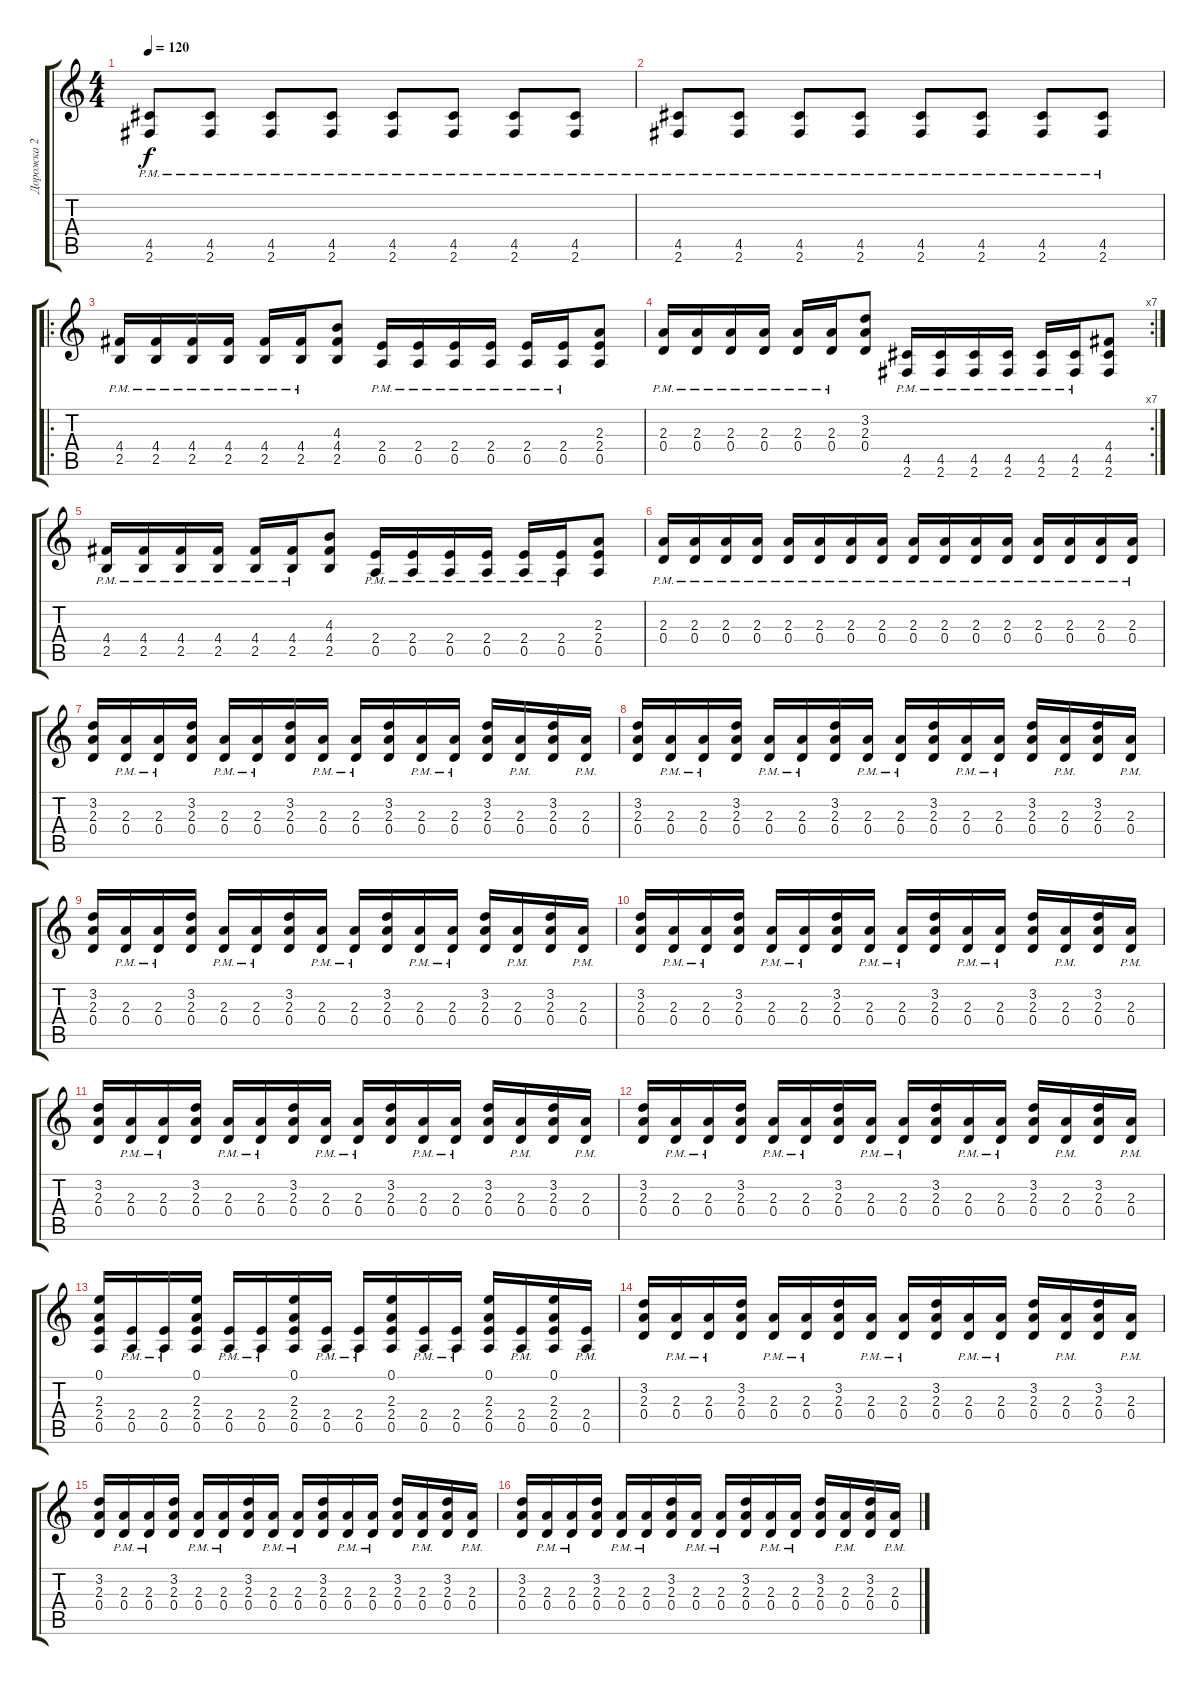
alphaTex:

\track ("Дорожка 2" "Дорожка 2") {instrument distortionguitar}
\staff {score tabs}
\tuning (E4 B3 G3 D3 A2 E2) {hide}
\ts (4 4)
\tempo 120
\clef g2
\ks c
(4.5{pm} 2.6{pm}).8{dy f} (4.5{pm} 2.6{pm}).8 (4.5{pm} 2.6{pm}).8 (4.5{pm} 2.6{pm}).8 (4.5{pm} 2.6{pm}).8 (4.5{pm} 2.6{pm}).8 (4.5{pm} 2.6{pm}).8 (4.5{pm} 2.6{pm}).8 |
(4.5{pm} 2.6{pm}).8 (4.5{pm} 2.6{pm}).8 (4.5{pm} 2.6{pm}).8 (4.5{pm} 2.6{pm}).8 (4.5{pm} 2.6{pm}).8 (4.5{pm} 2.6{pm}).8 (4.5{pm} 2.6{pm}).8 (4.5{pm} 2.6{pm}).8 |
\ro
(4.4{pm} 2.5{pm}).16 (4.4{pm} 2.5{pm}).16 (4.4{pm} 2.5{pm}).16 (4.4{pm} 2.5{pm}).16 (4.4{pm} 2.5{pm}).16 (4.4{pm} 2.5{pm}).16 (4.3 4.4 2.5).8 (2.4{pm} 0.5{pm}).16 (2.4{pm} 0.5{pm}).16 (2.4{pm} 0.5{pm}).16 (2.4{pm} 0.5{pm}).16 (2.4{pm} 0.5{pm}).16 (2.4{pm} 0.5{pm}).16 (2.3 2.4 0.5).8 |
\rc 7
(2.3{pm} 0.4{pm}).16 (2.3{pm} 0.4{pm}).16 (2.3{pm} 0.4{pm}).16 (2.3{pm} 0.4{pm}).16 (2.3{pm} 0.4{pm}).16 (2.3{pm} 0.4{pm}).16 (3.2 2.3 0.4).8 (4.5{pm} 2.6{pm}).16 (4.5{pm} 2.6{pm}).16 (4.5{pm} 2.6{pm}).16 (4.5{pm} 2.6{pm}).16 (4.5{pm} 2.6{pm}).16 (4.5{pm} 2.6{pm}).16 (4.4 4.5 2.6).8 |
(4.4{pm} 2.5{pm}).16 (4.4{pm} 2.5{pm}).16 (4.4{pm} 2.5{pm}).16 (4.4{pm} 2.5{pm}).16 (4.4{pm} 2.5{pm}).16 (4.4{pm} 2.5{pm}).16 (4.3 4.4 2.5).8 (2.4{pm} 0.5{pm}).16 (2.4{pm} 0.5{pm}).16 (2.4{pm} 0.5{pm}).16 (2.4{pm} 0.5{pm}).16 (2.4{pm} 0.5{pm}).16 (2.4{pm} 0.5{pm}).16 (2.3 2.4 0.5).8 |
(2.3{pm} 0.4{pm}).16 (2.3{pm} 0.4{pm}).16 (2.3{pm} 0.4{pm}).16 (2.3{pm} 0.4{pm}).16 (2.3{pm} 0.4{pm}).16 (2.3{pm} 0.4{pm}).16 (2.3{pm} 0.4{pm}).16 (2.3{pm} 0.4{pm}).16 (2.3{pm} 0.4{pm}).16 (2.3{pm} 0.4{pm}).16 (2.3{pm} 0.4{pm}).16 (2.3{pm} 0.4{pm}).16 (2.3{pm} 0.4{pm}).16 (2.3{pm} 0.4{pm}).16 (2.3{pm} 0.4{pm}).16 (2.3{pm} 0.4{pm}).16 |
(3.2 2.3 0.4).16 (2.3{pm} 0.4{pm}).16 (2.3{pm} 0.4{pm}).16 (3.2 2.3 0.4).16 (2.3{pm} 0.4{pm}).16 (2.3{pm} 0.4{pm}).16 (3.2 2.3 0.4).16 (2.3{pm} 0.4{pm}).16 (2.3{pm} 0.4{pm}).16 (3.2 2.3 0.4).16 (2.3{pm} 0.4{pm}).16 (2.3{pm} 0.4{pm}).16 (3.2 2.3 0.4).16 (2.3{pm} 0.4{pm}).16 (3.2 2.3 0.4).16 (2.3{pm} 0.4{pm}).16 |
(3.2 2.3 0.4).16 (2.3{pm} 0.4{pm}).16 (2.3{pm} 0.4{pm}).16 (3.2 2.3 0.4).16 (2.3{pm} 0.4{pm}).16 (2.3{pm} 0.4{pm}).16 (3.2 2.3 0.4).16 (2.3{pm} 0.4{pm}).16 (2.3{pm} 0.4{pm}).16 (3.2 2.3 0.4).16 (2.3{pm} 0.4{pm}).16 (2.3{pm} 0.4{pm}).16 (3.2 2.3 0.4).16 (2.3{pm} 0.4{pm}).16 (3.2 2.3 0.4).16 (2.3{pm} 0.4{pm}).16 |
(3.2 2.3 0.4).16 (2.3{pm} 0.4{pm}).16 (2.3{pm} 0.4{pm}).16 (3.2 2.3 0.4).16 (2.3{pm} 0.4{pm}).16 (2.3{pm} 0.4{pm}).16 (3.2 2.3 0.4).16 (2.3{pm} 0.4{pm}).16 (2.3{pm} 0.4{pm}).16 (3.2 2.3 0.4).16 (2.3{pm} 0.4{pm}).16 (2.3{pm} 0.4{pm}).16 (3.2 2.3 0.4).16 (2.3{pm} 0.4{pm}).16 (3.2 2.3 0.4).16 (2.3{pm} 0.4{pm}).16 |
(3.2 2.3 0.4).16 (2.3{pm} 0.4{pm}).16 (2.3{pm} 0.4{pm}).16 (3.2 2.3 0.4).16 (2.3{pm} 0.4{pm}).16 (2.3{pm} 0.4{pm}).16 (3.2 2.3 0.4).16 (2.3{pm} 0.4{pm}).16 (2.3{pm} 0.4{pm}).16 (3.2 2.3 0.4).16 (2.3{pm} 0.4{pm}).16 (2.3{pm} 0.4{pm}).16 (3.2 2.3 0.4).16 (2.3{pm} 0.4{pm}).16 (3.2 2.3 0.4).16 (2.3{pm} 0.4{pm}).16 |
(3.2 2.3 0.4).16 (2.3{pm} 0.4{pm}).16 (2.3{pm} 0.4{pm}).16 (3.2 2.3 0.4).16 (2.3{pm} 0.4{pm}).16 (2.3{pm} 0.4{pm}).16 (3.2 2.3 0.4).16 (2.3{pm} 0.4{pm}).16 (2.3{pm} 0.4{pm}).16 (3.2 2.3 0.4).16 (2.3{pm} 0.4{pm}).16 (2.3{pm} 0.4{pm}).16 (3.2 2.3 0.4).16 (2.3{pm} 0.4{pm}).16 (3.2 2.3 0.4).16 (2.3{pm} 0.4{pm}).16 |
(3.2 2.3 0.4).16 (2.3{pm} 0.4{pm}).16 (2.3{pm} 0.4{pm}).16 (3.2 2.3 0.4).16 (2.3{pm} 0.4{pm}).16 (2.3{pm} 0.4{pm}).16 (3.2 2.3 0.4).16 (2.3{pm} 0.4{pm}).16 (2.3{pm} 0.4{pm}).16 (3.2 2.3 0.4).16 (2.3{pm} 0.4{pm}).16 (2.3{pm} 0.4{pm}).16 (3.2 2.3 0.4).16 (2.3{pm} 0.4{pm}).16 (3.2 2.3 0.4).16 (2.3{pm} 0.4{pm}).16 |
(0.1 2.3 2.4 0.5).16 (2.4{pm} 0.5{pm}).16 (2.4{pm} 0.5{pm}).16 (0.1 2.3 2.4 0.5).16 (2.4{pm} 0.5{pm}).16 (2.4{pm} 0.5{pm}).16 (0.1 2.3 2.4 0.5).16 (2.4{pm} 0.5{pm}).16 (2.4{pm} 0.5{pm}).16 (0.1 2.3 2.4 0.5).16 (2.4{pm} 0.5{pm}).16 (2.4{pm} 0.5{pm}).16 (0.1 2.3 2.4 0.5).16 (2.4{pm} 0.5{pm}).16 (0.1 2.3 2.4 0.5).16 (2.4{pm} 0.5{pm}).16 |
(3.2 2.3 0.4).16 (2.3{pm} 0.4{pm}).16 (2.3{pm} 0.4{pm}).16 (3.2 2.3 0.4).16 (2.3{pm} 0.4{pm}).16 (2.3{pm} 0.4{pm}).16 (3.2 2.3 0.4).16 (2.3{pm} 0.4{pm}).16 (2.3{pm} 0.4{pm}).16 (3.2 2.3 0.4).16 (2.3{pm} 0.4{pm}).16 (2.3{pm} 0.4{pm}).16 (3.2 2.3 0.4).16 (2.3{pm} 0.4{pm}).16 (3.2 2.3 0.4).16 (2.3{pm} 0.4{pm}).16 |
(3.2 2.3 0.4).16 (2.3{pm} 0.4{pm}).16 (2.3{pm} 0.4{pm}).16 (3.2 2.3 0.4).16 (2.3{pm} 0.4{pm}).16 (2.3{pm} 0.4{pm}).16 (3.2 2.3 0.4).16 (2.3{pm} 0.4{pm}).16 (2.3{pm} 0.4{pm}).16 (3.2 2.3 0.4).16 (2.3{pm} 0.4{pm}).16 (2.3{pm} 0.4{pm}).16 (3.2 2.3 0.4).16 (2.3{pm} 0.4{pm}).16 (3.2 2.3 0.4).16 (2.3{pm} 0.4{pm}).16 |
(3.2 2.3 0.4).16 (2.3{pm} 0.4{pm}).16 (2.3{pm} 0.4{pm}).16 (3.2 2.3 0.4).16 (2.3{pm} 0.4{pm}).16 (2.3{pm} 0.4{pm}).16 (3.2 2.3 0.4).16 (2.3{pm} 0.4{pm}).16 (2.3{pm} 0.4{pm}).16 (3.2 2.3 0.4).16 (2.3{pm} 0.4{pm}).16 (2.3{pm} 0.4{pm}).16 (3.2 2.3 0.4).16 (2.3{pm} 0.4{pm}).16 (3.2 2.3 0.4).16 (2.3{pm} 0.4{pm}).16
